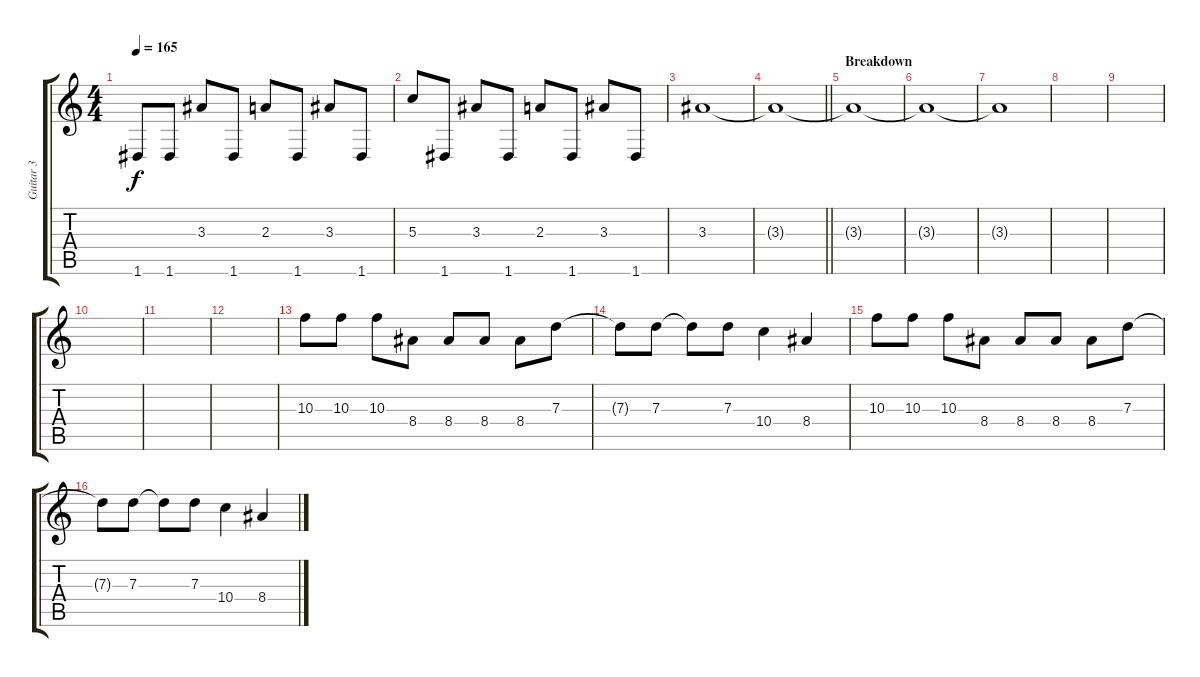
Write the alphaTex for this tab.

\track ("Guitar 3" "Guitar 3") {instrument overdrivenguitar}
\staff {score tabs}
\tuning (E4 B3 G3 D3 A2 D2) {hide}
\ts (4 4)
\tempo 165
\clef g2
\ks c
1.6.8{dy f} 1.6.8 3.3.8 1.6.8 2.3.8 1.6.8 3.3.8 1.6.8 |
5.3.8 1.6.8 3.3.8 1.6.8 2.3.8 1.6.8 3.3.8 1.6.8 |
3.3.1 |
\barLineRight lightlight
3.3{t}.1 |
\section ("" "Breakdown")
3.3{t}.1 |
3.3{t}.1 |
3.3{t}.1 |
|
|
|
|
|
10.3.8{volume 16 instrument electricguitarclean} 10.3.8 10.3.8 8.4.8 8.4.8 8.4.8 8.4.8 7.3.8 |
7.3{t}.8 7.3.8 7.3{t}.8 7.3.8 10.4.4 8.4.4 |
10.3.8 10.3.8 10.3.8 8.4.8 8.4.8 8.4.8 8.4.8 7.3.8 |
7.3{t}.8 7.3.8 7.3{t}.8 7.3.8 10.4.4 8.4.4
